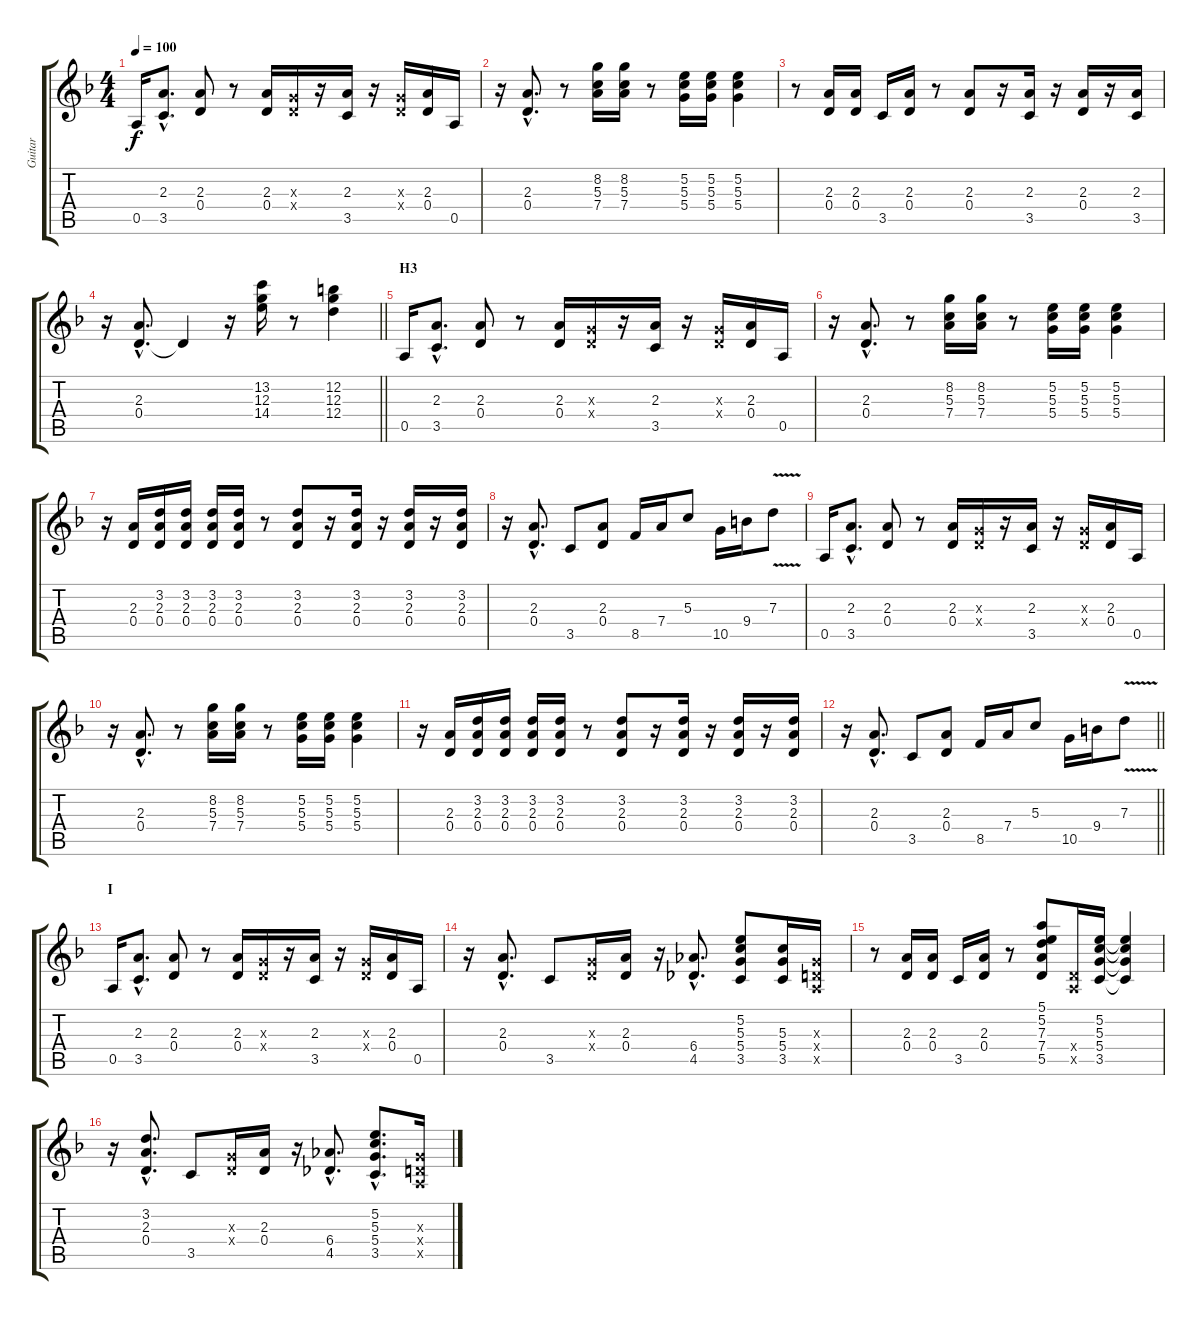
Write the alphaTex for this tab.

\track ("Guitar" "Guitar") {instrument distortionguitar}
\staff {score tabs}
\tuning (E4 B3 G3 D3 A2 E2) {hide}
\ts (4 4)
\tempo 100
\clef g2
\ks f
0.5.16{dy f} (2.3{hac} 3.5{hac}).8{d} (2.3 0.4).8 r.8 (2.3 0.4).16 (0.3{x} 0.4{x}).16 r.16 (2.3 3.5).16 r.16 (0.3{x} 0.4{x}).16 (2.3 0.4).16 0.5.16 |
r.16 (2.3{hac} 0.4{hac}).8{d} r.8 (8.2 5.3 7.4).16 (8.2 5.3 7.4).16 r.8 (5.2 5.3 5.4).16 (5.2 5.3 5.4).16 (5.2 5.3 5.4).4 |
r.8 (2.3 0.4).16 (2.3 0.4).16 3.5.16 (2.3 0.4).16 r.8 (2.3 0.4).8 r.16 (2.3 3.5).16 r.16 (2.3 0.4).16 r.16 (2.3 3.5).16 |
\barLineRight lightlight
r.16 (2.3{hac} 0.4{hac}).8{d} 0.4{t}.4 r.16 (13.2 12.3 14.4).16 r.8 (12.2 12.3 12.4).4 |
\section ("" "H3")
0.5.16 (2.3{hac} 3.5{hac}).8{d} (2.3 0.4).8 r.8 (2.3 0.4).16 (0.3{x} 0.4{x}).16 r.16 (2.3 3.5).16 r.16 (0.3{x} 0.4{x}).16 (2.3 0.4).16 0.5.16 |
r.16 (2.3{hac} 0.4{hac}).8{d} r.8 (8.2 5.3 7.4).16 (8.2 5.3 7.4).16 r.8 (5.2 5.3 5.4).16 (5.2 5.3 5.4).16 (5.2 5.3 5.4).4 |
r.16 (2.3 0.4).16 (3.2 2.3 0.4).16 (3.2 2.3 0.4).16 (3.2 2.3 0.4).16 (3.2 2.3 0.4).16 r.8 (3.2 2.3 0.4).8 r.16 (3.2 2.3 0.4).16 r.16 (3.2 2.3 0.4).16 r.16 (3.2 2.3 0.4).16 |
r.16 (2.3{hac} 0.4{hac}).8{d} 3.5.8 (2.3 0.4).8 8.5.16 7.4.16 5.3.8 10.5.16 9.4.16 7.3{v}.8 |
0.5.16 (2.3{hac} 3.5{hac}).8{d} (2.3 0.4).8 r.8 (2.3 0.4).16 (0.3{x} 0.4{x}).16 r.16 (2.3 3.5).16 r.16 (0.3{x} 0.4{x}).16 (2.3 0.4).16 0.5.16 |
r.16 (2.3{hac} 0.4{hac}).8{d} r.8 (8.2 5.3 7.4).16 (8.2 5.3 7.4).16 r.8 (5.2 5.3 5.4).16 (5.2 5.3 5.4).16 (5.2 5.3 5.4).4 |
r.16 (2.3 0.4).16 (3.2 2.3 0.4).16 (3.2 2.3 0.4).16 (3.2 2.3 0.4).16 (3.2 2.3 0.4).16 r.8 (3.2 2.3 0.4).8 r.16 (3.2 2.3 0.4).16 r.16 (3.2 2.3 0.4).16 r.16 (3.2 2.3 0.4).16 |
\barLineRight lightlight
r.16 (2.3{hac} 0.4{hac}).8{d} 3.5.8 (2.3 0.4).8 8.5.16 7.4.16 5.3.8 10.5.16 9.4.16 7.3{v}.8 |
\section ("" "I")
0.5.16 (2.3{hac} 3.5{hac}).8{d} (2.3 0.4).8 r.8 (2.3 0.4).16 (0.3{x} 0.4{x}).16 r.16 (2.3 3.5).16 r.16 (0.3{x} 0.4{x}).16 (2.3 0.4).16 0.5.16 |
r.16 (2.3{hac} 0.4{hac}).8{d} 3.5.8 (0.3{x} 0.4{x}).16 (2.3 0.4).16 r.16 (6.4{hac} 4.5{hac}).8{d} (5.2 5.3 5.4 3.5).8 (5.3 5.4 3.5).16 (0.3{x} 0.4{x} 0.5{x}).16 |
r.8 (2.3 0.4).16 (2.3 0.4).16 3.5.16 (2.3 0.4).16 r.8 (5.1 5.2 7.3 7.4 5.5).8 (0.4{x} 0.5{x}).16 (5.2 5.3 5.4 3.5).16 (5.2{t} 5.3{t} 5.4{t} 3.5{t}).4 |
r.16 (3.2{hac} 2.3{hac} 0.4{hac}).8{d} 3.5.8 (0.3{x} 0.4{x}).16 (2.3 0.4).16 r.16 (6.4{hac} 4.5{hac}).8{d} (5.2{hac} 5.3{hac} 5.4{hac} 3.5{hac}).8{d} (0.3{x} 0.4{x} 0.5{x}).16
